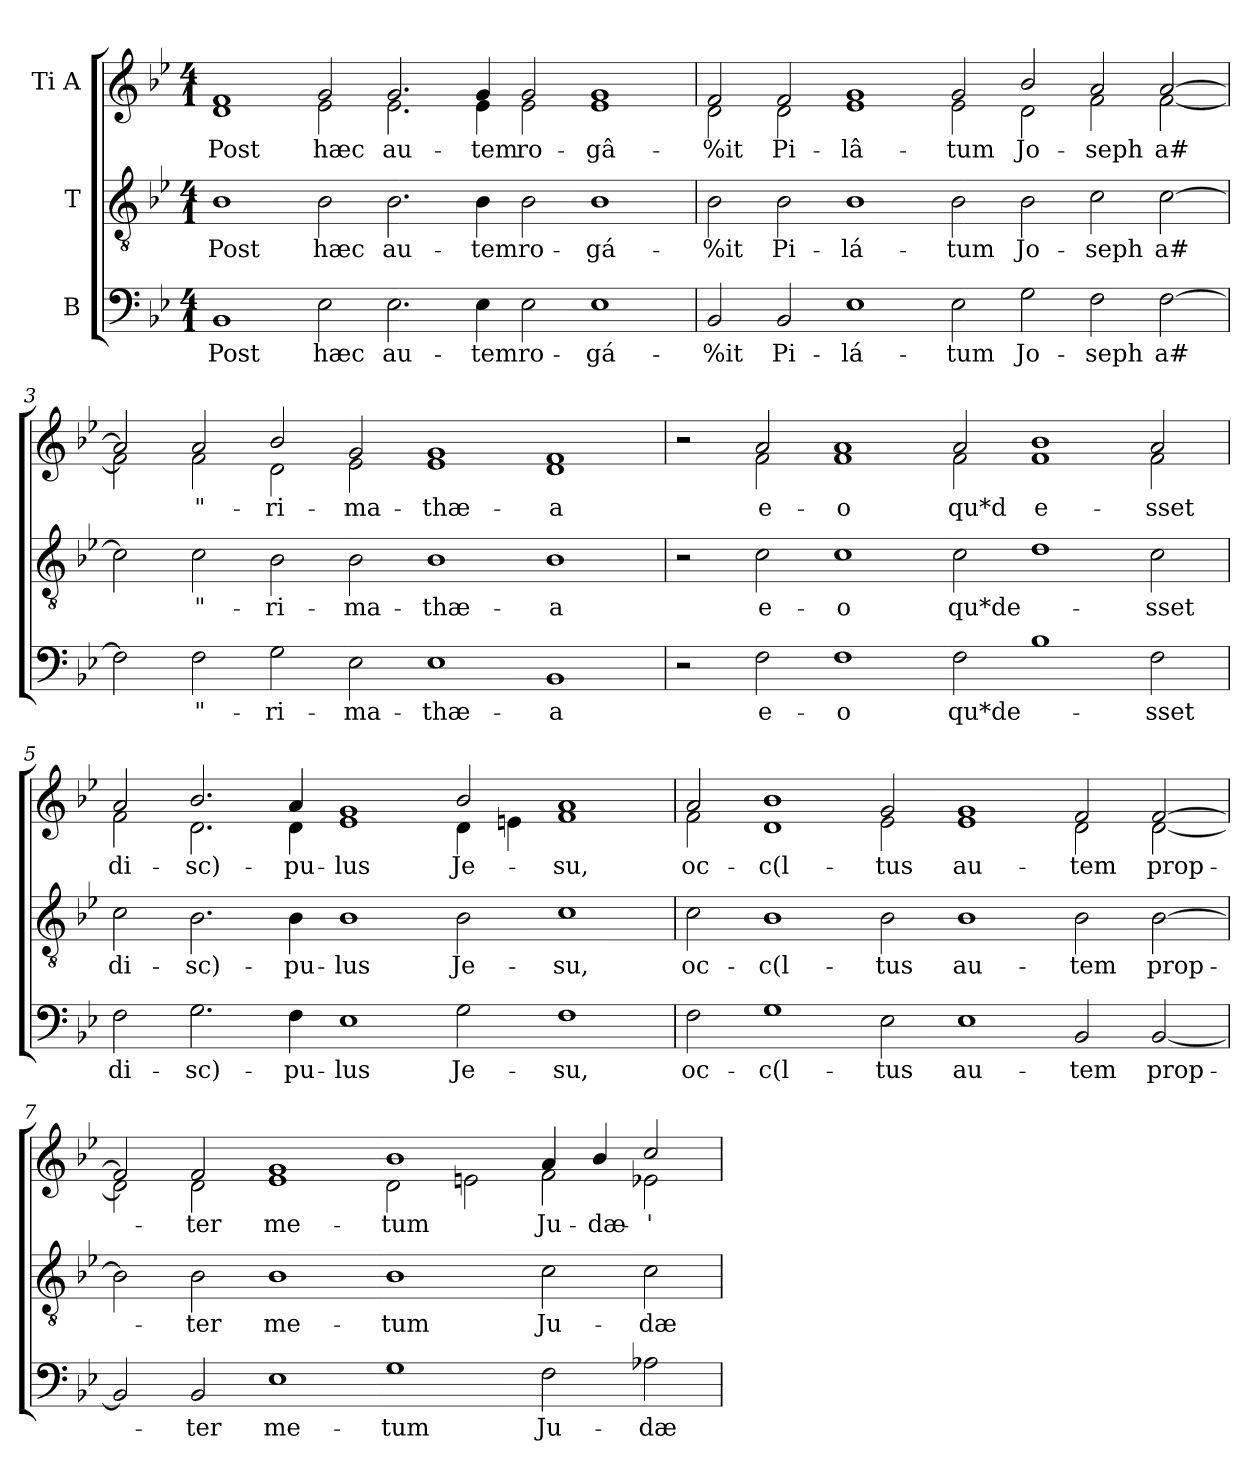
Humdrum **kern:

**kern	**text	**kern	**text	**kern	**text
*part3	*part3	*part2	*part2	*part1	*part1
*staff3	*staff3	*staff2	*staff2	*staff1	*staff1
*I"B	*	*I"T	*	*I"Ti  A	*
!!LO:PB:g=z
*stria5	*	*stria5	*	*stria5	*
*clefF4	*	*clefGv2	*	*clefG2	*
*k[b-e-]	*	*k[b-e-]	*	*k[b-e-]	*
*B-:	*	*B-:	*	*B-:	*
*M4/1	*	*M4/1	*	*M4/1	*
=1	=1	=1	=1	=1	=1
!	!LO:LY:a:cj	!	!LO:LY:b:cj	!	!LO:LY:b:cj
*	*	*	*	*^	*
1BB-	Post	1B-	Post	1f	1d	Post
!	!LO:LY:a:cj	!	!LO:LY:b:cj	!	!	!LO:LY:b:cj
2E-\	hæc	2B-\	hæc	2g/	2e-\	hæc
!	!LO:LY:a:cj	!	!LO:LY:b:cj	!	!	!LO:LY:b:cj
2.E-\	au-	2.B-\	au-	2.g/	2.e-\	au-
!	!LO:LY:a:cj	!	!LO:LY:b:cj	!	!	!LO:LY:b:cj
4E-\	-temro-	4B-\	-temro-	4g/	4e-\	-tem
!	!	!	!	!	!	!LO:LY:b:cj
2E-\	.	2B-\	.	2g/	2e-\	ro-
!	!LO:LY:a:cj	!	!LO:LY:b:cj	!	!	!LO:LY:b:cj
1E-	-gá-	1B-	-gá-	1g	1e-	-gâ-
=2	=2	=2	=2	=2	=2	=2
!	!LO:LY:a:cj	!	!LO:LY:b:cj	!	!	!LO:LY:b:cj
2BB-/	-%it	2B-\	-%it	2f/	2d\	-%it
!	!LO:LY:a:cj	!	!LO:LY:b:cj	!	!	!LO:LY:b:cj
2BB-/	Pi-	2B-\	Pi-	2f/	2d\	Pi-
!	!LO:LY:a:cj	!	!LO:LY:b:cj	!	!	!LO:LY:b:cj
1E-	-lá-	1B-	-lá-	1g	1e-	-lâ-
!	!LO:LY:a:cj	!	!LO:LY:b:cj	!	!	!LO:LY:b:cj
2E-\	-tum	2B-\	-tum	2g/	2e-\	-tum
!	!LO:LY:a:cj	!	!LO:LY:b:cj	!	!	!LO:LY:b:cj
2G\	Jo-	2B-\	Jo-	2b-/	2d\	Jo-
!	!LO:LY:a:cj	!	!LO:LY:b:cj	!	!	!LO:LY:b:cj
2F\	-seph	2c\	-seph	2a/	2f\	-seph
!	!LO:LY:a:cj	!	!LO:LY:b:cj	!	!	!LO:LY:b:cj
[>2F\	a#	[>2c\	a#	[>2a/	[<2f\	a#
=3	=3	=3	=3	=3	=3	=3
2F\]	.	2c\]	.	2a/]	2f\]	.
!	!LO:LY:a:cj	!	!LO:LY:b:cj	!	!	!LO:LY:b:cj
2F\	"-	2c\	"-	2a/	2f\	"-
!	!LO:LY:a:cj	!	!LO:LY:b:cj	!	!	!LO:LY:b:cj
2G\	-ri-	2B-\	-ri-	2b-/	2d\	-ri-
!	!LO:LY:a:cj	!	!LO:LY:b:cj	!	!	!LO:LY:b:cj
2E-\	-ma-	2B-\	-ma-	2g/	2e-\	-ma-
!	!LO:LY:a:cj	!	!LO:LY:b:cj	!	!	!LO:LY:b:cj
1E-	-thæ-	1B-	-thæ-	1g	1e-	-thæ-
!	!LO:LY:a:cj	!	!LO:LY:b:cj	!	!	!LO:LY:b:cj
1BB-	-a	1B-	-a	1f	1d	-a
!!LO:LB:g=z	!!
=4	=4	=4	=4	=4	=4	=4
2r	.	2r	.	2r	2ryy	.
!	!LO:LY:a:cj	!	!LO:LY:b:cj	!	!	!LO:LY:b:cj
2F\	e-	2c\	e-	2a/	2f\	e-
!	!LO:LY:a:cj	!	!LO:LY:b:cj	!	!	!LO:LY:b:cj
1F	-o	1c	-o	1a	1f	-o
!	!LO:LY:a:cj	!	!LO:LY:b:cj	!	!	!LO:LY:b:cj
2F\	qu*de-	2c\	qu*de-	2a/	2f\	qu*d
!	!	!	!	!	!	!LO:LY:b:cj
1B-	.	1d	.	1b-	1f	e-
!	!LO:LY:a:cj	!	!LO:LY:b:cj	!	!	!LO:LY:b:cj
2F\	-sset	2c\	-sset	2a/	2f\	-sset
=5	=5	=5	=5	=5	=5	=5
!	!LO:LY:a:cj	!	!LO:LY:b:cj	!	!	!LO:LY:b:cj
2F\	di-	2c\	di-	2a/	2f\	di-
!	!LO:LY:a:cj	!	!LO:LY:b:cj	!	!	!LO:LY:b:cj
2.G\	-sc)-	2.B-\	-sc)-	2.b-/	2.d\	-sc)-
!	!LO:LY:a:cj	!	!LO:LY:b:cj	!	!	!LO:LY:b:cj
4F\	-pu-	4B-\	-pu-	4a/	4d\	-pu-
!	!LO:LY:a:cj	!	!LO:LY:b:cj	!	!	!LO:LY:b:cj
1E-	-lus	1B-	-lus	1g	1e-	-lus
!	!LO:LY:a:cj	!	!LO:LY:b:cj	!	!	!LO:LY:b:cj
2G\	Je-	2B-\	Je-	2b-/	4d\	Je-
.	.	.	.	.	4en\	.
!	!LO:LY:a:cj	!	!LO:LY:b:cj	!	!	!LO:LY:b:cj
1F	-su,	1c	-su,	1a	1f	-su,
=6	=6	=6	=6	=6	=6	=6
!	!LO:LY:a:cj	!	!LO:LY:b:cj	!	!	!LO:LY:b:cj
2F\	oc-	2c\	oc-	2a/	2f\	oc-
!	!LO:LY:a:cj	!	!LO:LY:b:cj	!	!	!LO:LY:b:cj
1G	-c(l-	1B-	-c(l-	1b-	1d	-c(l-
!	!LO:LY:a:cj	!	!LO:LY:b:cj	!	!	!LO:LY:b:cj
2E-\	-tus	2B-\	-tus	2g/	2e-\	-tus
!	!LO:LY:a:cj	!	!LO:LY:b:cj	!	!	!LO:LY:b:cj
1E-	au-	1B-	au-	1g	1e-	au-
!	!LO:LY:a:cj	!	!LO:LY:b:cj	!	!	!LO:LY:b:cj
2BB-/	-tem	2B-\	-tem	2f/	2d\	-tem
!	!LO:LY:a	!	!LO:LY:b	!	!	!LO:LY:b
[<2BB-/	prop-	[>2B-\	prop-	[>2f/	[<2d\	prop-
=7	=7	=7	=7	=7	=7	=7
2BB-/]	.	2B-\]	.	2f/]	2d\]	.
!	!LO:LY:a:cj	!	!LO:LY:b:cj	!	!	!LO:LY:b:cj
2BB-/	-ter	2B-\	-ter	2f/	2d\	-ter
!	!LO:LY:a:cj	!	!LO:LY:b:cj	!	!	!LO:LY:b:cj
1E-	me-	1B-	me-	1g	1e-	me-
!	!LO:LY:a:cj	!	!LO:LY:b:cj	!	!	!LO:LY:b:cj
1G	-tum	1B-	-tum	1b-	2d\	-tum
.	.	.	.	.	2en\	.
!	!LO:LY:a:cj	!	!LO:LY:b:cj	!	!	!LO:LY:b:cj
2F\	Ju-	2c\	Ju-	4a/	2f\	Ju-
!	!	!	!	!	!	!LO:LY:b:cj
.	.	.	.	4b-/	.	-dæ-
!	!LO:LY:a:cj	!	!LO:LY:b:cj	!	!	!LO:LY:b:rj
2A-X\	-dæ-	2c\	-dæ-	2cc/	2e-X\	-'-
*	*	*	*	*v	*v	*
=	=	=	=	=	=
*-	*-	*-	*-	*-	*-
